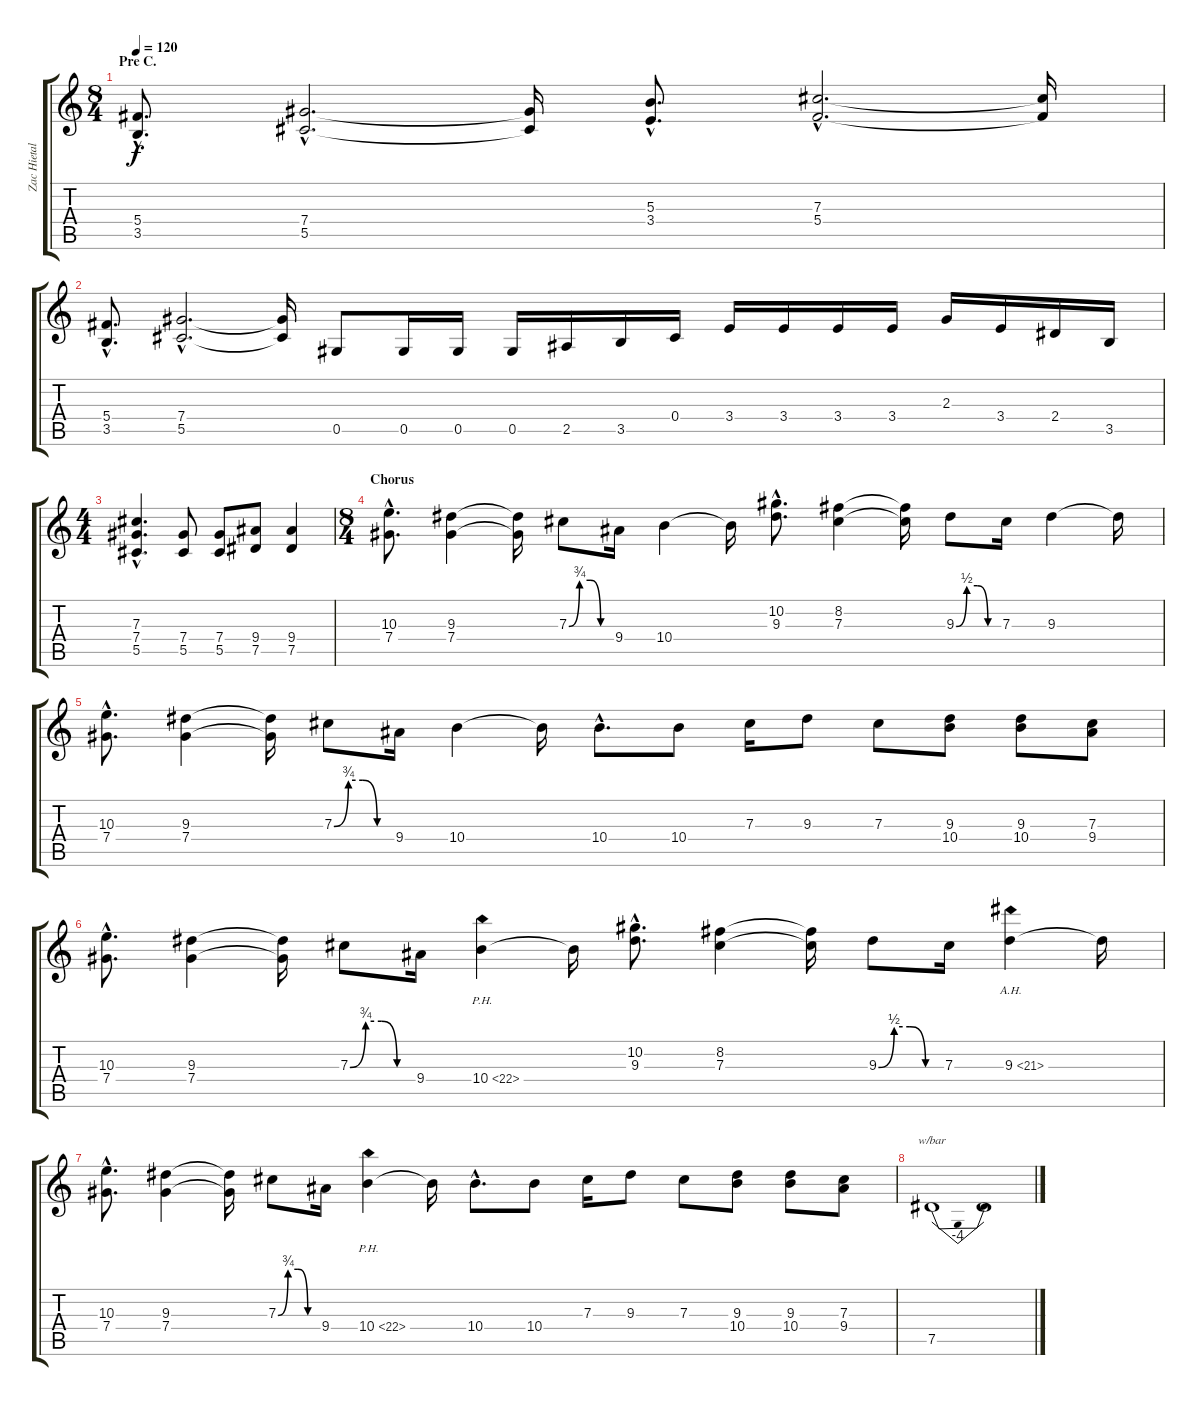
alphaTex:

\track ("Zac Hietala" "Zac Hietal") {instrument distortionguitar}
\staff {score tabs}
\tuning (Eb4 Bb3 Gb3 Db3 Ab2 Eb2) {hide}
\ts (8 4)
\section ("" "Pre C.")
\tempo 120
\clef g2
\ks c
(5.4{hac} 3.5{hac}).8{d dy f} (7.4{hac} 5.5{hac}).2{d} (7.4{t} 5.5{t}).16 (5.3{hac} 3.4{hac}).8{d} (7.3{hac} 5.4{hac}).2{d} (7.3{t} 5.4{t}).16 |
(5.4{hac} 3.5{hac}).8{d} (7.4{hac} 5.5{hac}).2{d} (7.4{t} 5.5{t}).16 0.5.8 0.5.16 0.5.16 0.5.16 2.5.16 3.5.16 0.4.16 3.4.16 3.4.16 3.4.16 3.4.16 2.3.16 3.4.16 2.4.16 3.5.16 |
\ts (4 4)
(7.3{hac} 7.4{hac} 5.5{hac}).4{d} (7.4 5.5).8 (7.4 5.5).8 (9.4 7.5).8 (9.4 7.5).4 |
\ts (8 4)
\section ("" "Chorus")
(10.3{hac} 7.4{hac}).8{d} (9.3 7.4).4 (9.3{t} 7.4{t}).16 7.3{be (custom 0 0 15 3 30 3 45 0 60 0)}.8 9.4.16 10.4.4 10.4{t}.16 (10.2{hac} 9.3{hac}).8{d} (8.2 7.3).4 (8.2{t} 7.3{t}).16 9.3{be (custom 0 0 15 2 30 2 45 0 60 0)}.8 7.3.16 9.3.4 9.3{t}.16 |
(10.3{hac} 7.4{hac}).8{d} (9.3 7.4).4 (9.3{t} 7.4{t}).16 7.3{be (custom 0 0 15 3 30 3 45 0 60 0)}.8 9.4.16 10.4.4 10.4{t}.16 10.4{hac}.8{d} 10.4.8 7.3.16 9.3.8 7.3.8 (9.3 10.4).8 (9.3 10.4).8 (7.3 9.4).8 |
(10.3{hac} 7.4{hac}).8{d} (9.3 7.4).4 (9.3{t} 7.4{t}).16 7.3{be (custom 0 0 15 3 30 3 45 0 60 0)}.8 9.4.16 10.4{ph 12}.4 10.4{t}.16 (10.2{hac} 9.3{hac}).8{d} (8.2 7.3).4 (8.2{t} 7.3{t}).16 9.3{be (custom 0 0 15 2 30 2 45 0 60 0)}.8 7.3.16 9.3{ah 12}.4 9.3{t}.16 |
(10.3{hac} 7.4{hac}).8{d} (9.3 7.4).4 (9.3{t} 7.4{t}).16 7.3{be (custom 0 0 15 3 30 3 45 0 60 0)}.8 9.4.16 10.4{ph 12}.4 10.4{t}.16 10.4{hac}.8{d} 10.4.8 7.3.16 9.3.8 7.3.8 (9.3 10.4).8 (9.3 10.4).8 (7.3 9.4).8 |
7.5.1{tbe (dip default 0 0 30 -16 60 0)} 7.5{t}.1
